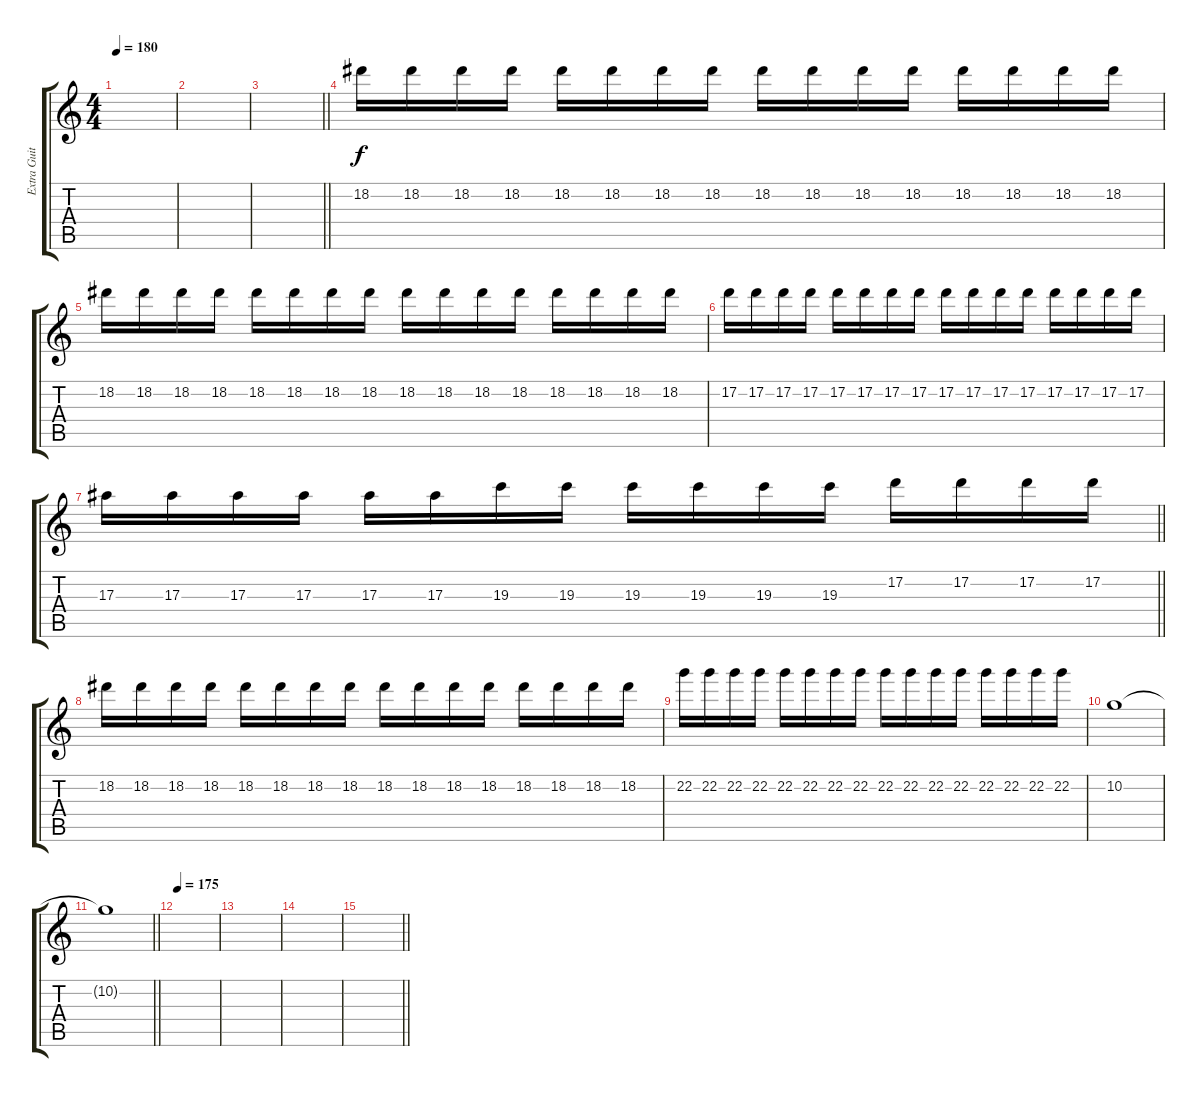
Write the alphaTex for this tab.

\track ("Extra Guitar 2" "Extra Guit") {instrument overdrivenguitar}
\staff {score tabs}
\tuning (D4 A3 F3 C3 G2 C2) {hide}
\ts (4 4)
\tempo 180
\clef g2
\ks c
|
|
\barLineRight lightlight
|
18.2.16 18.2.16 18.2.16 18.2.16 18.2.16 18.2.16 18.2.16 18.2.16 18.2.16 18.2.16 18.2.16 18.2.16 18.2.16 18.2.16 18.2.16 18.2.16 |
18.2.16 18.2.16 18.2.16 18.2.16 18.2.16 18.2.16 18.2.16 18.2.16 18.2.16 18.2.16 18.2.16 18.2.16 18.2.16 18.2.16 18.2.16 18.2.16 |
17.2.16 17.2.16 17.2.16 17.2.16 17.2.16 17.2.16 17.2.16 17.2.16 17.2.16 17.2.16 17.2.16 17.2.16 17.2.16 17.2.16 17.2.16 17.2.16 |
\barLineRight lightlight
17.3.16 17.3.16 17.3.16 17.3.16 17.3.16 17.3.16 19.3.16 19.3.16 19.3.16 19.3.16 19.3.16 19.3.16 17.2.16 17.2.16 17.2.16 17.2.16 |
18.2.16 18.2.16 18.2.16 18.2.16 18.2.16 18.2.16 18.2.16 18.2.16 18.2.16 18.2.16 18.2.16 18.2.16 18.2.16 18.2.16 18.2.16 18.2.16 |
22.2.16 22.2.16 22.2.16 22.2.16 22.2.16 22.2.16 22.2.16 22.2.16 22.2.16 22.2.16 22.2.16 22.2.16 22.2.16 22.2.16 22.2.16 22.2.16 |
10.2.1 |
\barLineRight lightlight
10.2{t}.1 |
\tempo 175
|
|
|
\barLineRight lightlight
